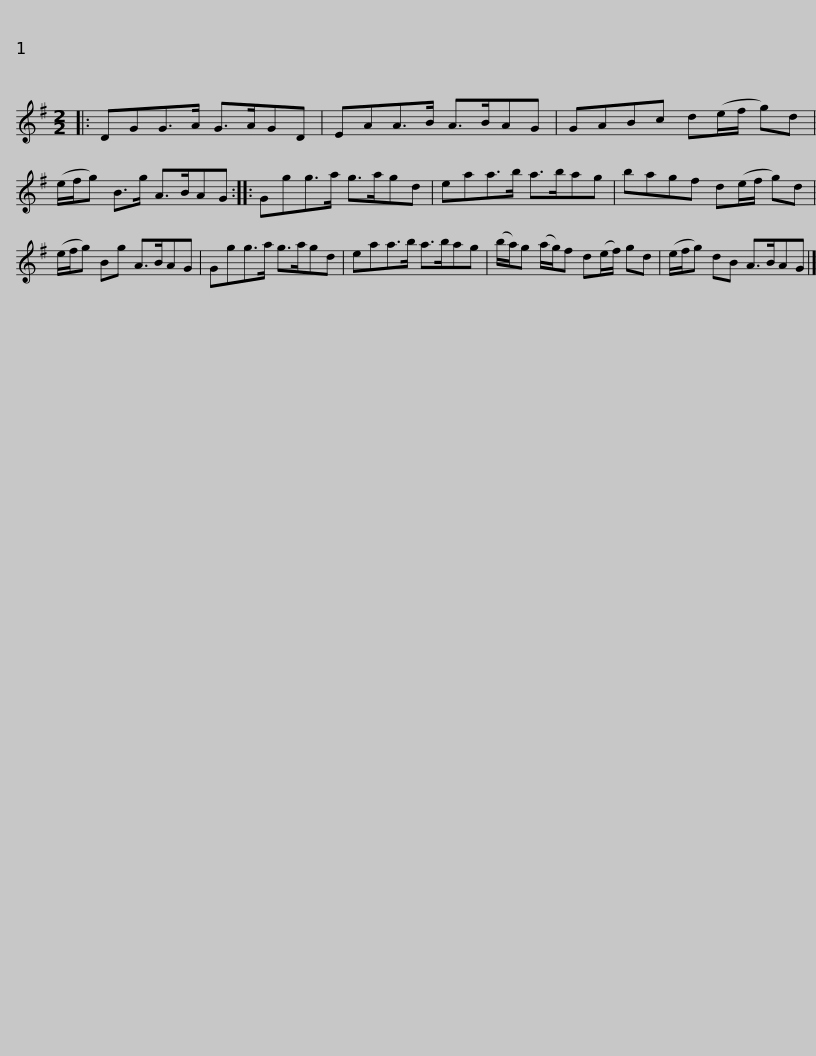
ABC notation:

X:1
L:1/8
M:2/2
I:linebreak $
K:G
V:1 treble
V:1
|: DGG>A G>AGD | EAA>B A>BAG | GABc d(e/f/ g)d | (e/f/g) B>g A>BAG ::$ Ggg>a g>agd | %5
 eaa>b a>bag | bagf d(e/f/ g)d | (e/f/g) Bg A>BAG |$ Ggg>a g>agd | eaa>b a>bag | %10
 (b/a/)g (a/g/)f d(e/f/) gd | (e/f/g) dB A>BAG |] %12
